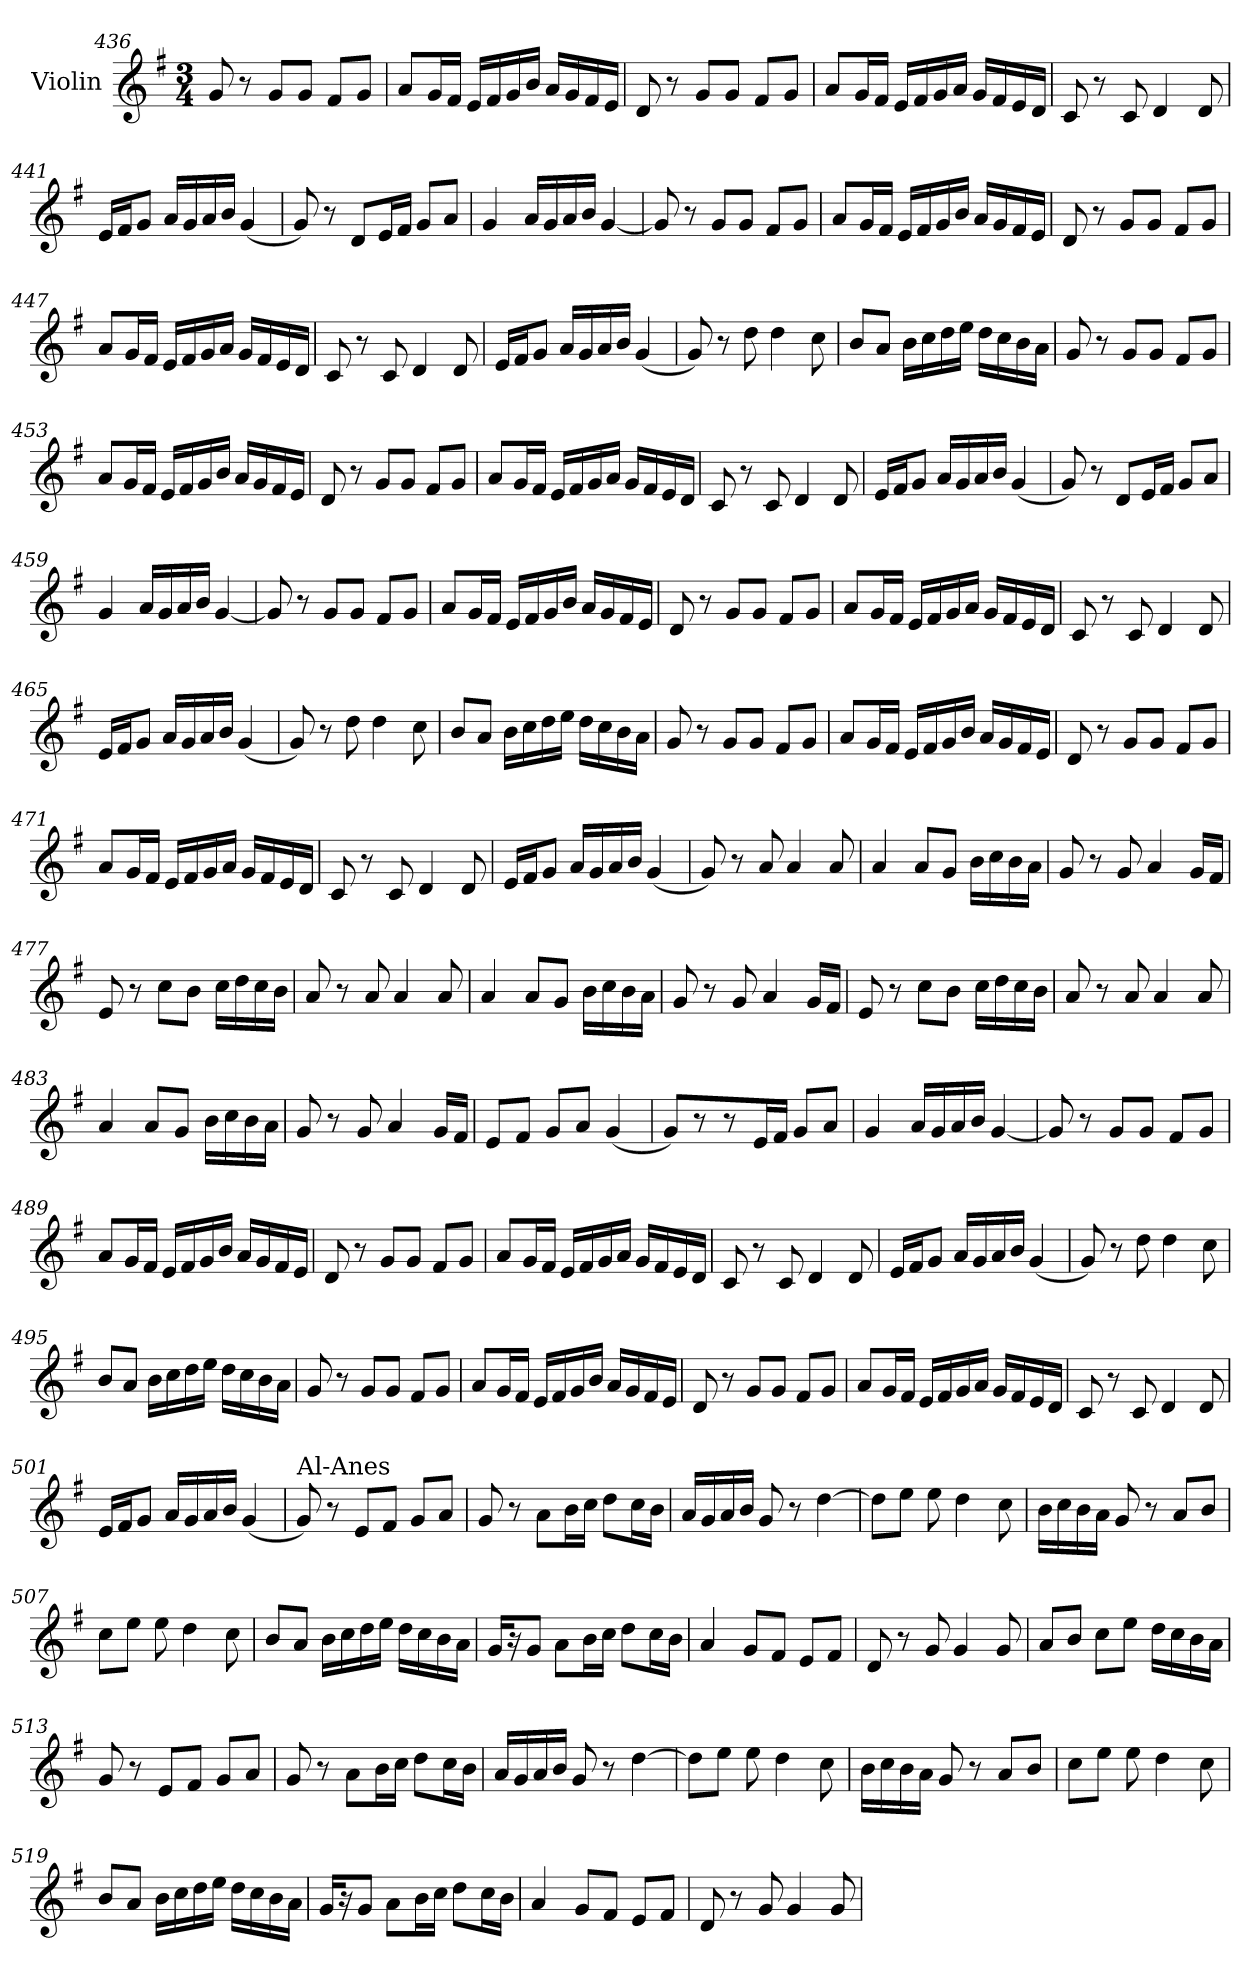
**kern
*part1
*staff1
*I"Violin
*clefG2
*k[f#]
*G:
*M3/4
=436
8g/
8r
8g/L
8g/J
8f#/L
8g/J
!!LO:LB:g=z
=437
8a/L
16g/L
16f#/JJ
16ei/LL
16f#i/
16gi/
16bj/JJ
16aj/LL
16gj/
16f#/
16e/JJ
!!LO:LB:g=z
=438
8d/
8r
8g/L
8g/J
8f#/L
8g/J
=439
8a/L
16g/L
16f#/JJ
16ei/LL
16f#i/
16gi/
16a/JJ
16gZ/LL
16f#Z/
16eZ/
16dZ/JJ
=440
8c/
8r
8c/
4d/
8d/
=441
16ei/LL
16f#i/J
8gi/J
16a/LL
16g/
16a/
16b/JJ
(<4g/
=442
8g/)
8r
8d/L
16ei/L
16f#i/JJ
8gi/L
8a/J
!!LO:LB:g=z
=443
4g/
16a/LL
16g/
16a/
16b/JJ
[4g/
=444
8g/]
8r
8g/L
8g/J
8f#/L
8g/J
=445
8a/L
16g/L
16f#/JJ
16ei/LL
16f#i/
16gi/
16bj/JJ
16aj/LL
16gj/
16f#/
16e/JJ
=446
8d/
8r
8g/L
8g/J
8f#/L
8g/J
!!LO:LB:g=z
=447
8a/L
16g/L
16f#/JJ
16ei/LL
16f#i/
16gi/
16a/JJ
16gZ/LL
16f#Z/
16eZ/
16dZ/JJ
!!LO:LB:g=z
=448
8c/
8r
8c/
4d/
8d/
=449
16ei/LL
16f#i/J
8gi/J
16a/LL
16g/
16a/
16b/JJ
(<4g/
=450
8g/)
8r
8dd\
4dd\
8cc\
=451
8b/L
8a/J
16b\LL
16cc\
16dd\
16eeV\JJ
16ddV\LL
16ccV\
16b\
16a\JJ
=452
8g/
8r
8g/L
8g/J
8f#/L
8g/J
!!LO:LB:g=z
=453
8a/L
16g/L
16f#/JJ
16ei/LL
16f#i/
16gi/
16bj/JJ
16aj/LL
16gj/
16f#/
16e/JJ
=454
8d/
8r
8g/L
8g/J
8f#/L
8g/J
=455
8a/L
16g/L
16f#/JJ
16ei/LL
16f#i/
16gi/
16a/JJ
16gZ/LL
16f#Z/
16eZ/
16dZ/JJ
=456
8c/
8r
8c/
4d/
8d/
!!LO:LB:g=z
=457
16ei/LL
16f#i/J
8gi/J
16a/LL
16g/
16a/
16b/JJ
(<4g/
!!LO:PB:g=z
=458
8g/)
8r
8d/L
16ei/L
16f#i/JJ
8gi/L
8a/J
=459
4g/
16a/LL
16g/
16a/
16b/JJ
[4g/
=460
8g/]
8r
8g/L
8g/J
8f#/L
8g/J
=461
8a/L
16g/L
16f#/JJ
16ei/LL
16f#i/
16gi/
16bj/JJ
16aj/LL
16gj/
16f#/
16e/JJ
=462
8d/
8r
8g/L
8g/J
8f#/L
8g/J
!!LO:LB:g=z
=463
8a/L
16g/L
16f#/JJ
16ei/LL
16f#i/
16gi/
16a/JJ
16gZ/LL
16f#Z/
16eZ/
16dZ/JJ
=464
8c/
8r
8c/
4d/
8d/
=465
16ei/LL
16f#i/J
8gi/J
16a/LL
16g/
16a/
16b/JJ
(<4g/
=466
8g/)
8r
8dd\
4dd\
8cc\
!!LO:LB:g=z
=467
8b/L
8a/J
16b\LL
16cc\
16dd\
16eeV\JJ
16ddV\LL
16ccV\
16b\
16a\JJ
!!LO:LB:g=z
=468
8g/
8r
8g/L
8g/J
8f#/L
8g/J
=469
8a/L
16g/L
16f#/JJ
16ei/LL
16f#i/
16gi/
16bj/JJ
16aj/LL
16gj/
16f#/
16e/JJ
=470
8d/
8r
8g/L
8g/J
8f#/L
8g/J
=471
8a/L
16g/L
16f#/JJ
16ei/LL
16f#i/
16gi/
16a/JJ
16gZ/LL
16f#Z/
16eZ/
16dZ/JJ
!!LO:LB:g=z
=472
8c/
8r
8c/
4d/
8d/
!!LO:PB:g=z
=473
16ei/LL
16f#i/J
8gi/J
16a/LL
16g/
16a/
16b/JJ
(<4g/
=474
8g/)
8r
8a/
4a/
8a/
=475
4a/
8a/L
8g/J
16b\LL
16cc\
16b\
16a\JJ
=476
8g/
8r
8g/
4a/
16g/LL
16f#/JJ
=477
8e/
8r
8cc\L
8b\J
16cc\LL
16dd\
16cc\
16b\JJ
!!LO:LB:g=z
=478
8a/
8r
8a/
4a/
8a/
=479
4a/
8a/L
8g/J
16b\LL
16cc\
16b\
16a\JJ
=480
8g/
8r
8g/
4a/
16g/LL
16f#/JJ
=481
8e/
8r
8cc\L
8b\J
16cc\LL
16dd\
16cc\
16b\JJ
=482
8a/
8r
8a/
4a/
8a/
!!LO:LB:g=z
=483
4a/
8a/L
8g/J
16b\LL
16cc\
16b\
16a\JJ
=484
8g/
8r
8g/
4a/
16g/LL
16f#/JJ
=485
8ei/L
8f#i/J
8gi/L
8a/J
(<4g/
=486
8g/L)
8r
8r
16ei/L
16f#i/JJ
8gi/L
8a/J
=487
4g/
16a/LL
16g/
16a/
16b/JJ
[4g/
!!LO:LB:g=z
=488
8g/]
8r
8g/L
8g/J
8f#/L
8g/J
=489
8a/L
16g/L
16f#/JJ
16ei/LL
16f#i/
16gi/
16bj/JJ
16aj/LL
16gj/
16f#/
16e/JJ
=490
8d/
8r
8g/L
8g/J
8f#/L
8g/J
=491
8a/L
16g/L
16f#/JJ
16ei/LL
16f#i/
16gi/
16a/JJ
16gZ/LL
16f#Z/
16eZ/
16dZ/JJ
!!LO:LB:g=z
=492
8c/
8r
8c/
4d/
8d/
!!LO:LB:g=z
=493
16ei/LL
16f#i/J
8gi/J
16a/LL
16g/
16a/
16b/JJ
(<4g/
=494
8g/)
8r
8dd\
4dd\
8cc\
=495
8b/L
8a/J
16b\LL
16cc\
16dd\
16eeV\JJ
16ddV\LL
16ccV\
16b\
16a\JJ
=496
8g/
8r
8g/L
8g/J
8f#/L
8g/J
!!LO:LB:g=z
=497
8a/L
16g/L
16f#/JJ
16ei/LL
16f#i/
16gi/
16bj/JJ
16aj/LL
16gj/
16f#/
16e/JJ
!!LO:LB:g=z
=498
8d/
8r
8g/L
8g/J
8f#/L
8g/J
=499
8a/L
16g/L
16f#/JJ
16ei/LL
16f#i/
16gi/
16a/JJ
16gZ/LL
16f#Z/
16eZ/
16dZ/JJ
=500
8c/
8r
8c/
4d/
8d/
=501
16ei/LL
16f#i/J
8gi/J
16a/LL
16g/
16a/
16b/JJ
(<4g/
=502
!LO:TX:a:t=Al-Anes
8g/)
8r
8ei/L
8f#i/J
8gi/L
8a/J
!!LO:PB:g=z
=503
8g/
8r
8a\L
16b\L
16cc\JJ
8dd\L
16cc\L
16b\JJ
=504
16a/LL
16g/
16a/
16b/JJ
8g/
8r
[4dd\
=505
8dd\L]
8ee\J
8eeV\
4ddV\
8ccV\
=506
16b\LL
16cc\
16bj\
16aj\JJ
8gj/
8r
8a/L
8b/J
=507
8cc\L
8ee\J
8eeV\
4ddV\
8ccV\
!!LO:LB:g=z
=508
8b/L
8a/J
16b\LL
16cc\
16dd\
16eeV\JJ
16ddV\LL
16ccV\
16b\
16a\JJ
=509
16g/KL
16r
8g/J
8a\L
16b\L
16cc\JJ
8dd\L
16cc\L
16b\JJ
=510
4a/
8g/L
8f#/J
8e/L
8f#/J
=511
8d/
8r
8g/
4g/
8g/
=512
8a/L
8b/J
8cc\L
8eeV\J
16ddV\LL
16ccV\
16b\
16a\JJ
!!LO:PB:g=z
=513
8g/
8r
8ei/L
8f#i/J
8gi/L
8a/J
=514
8g/
8r
8a\L
16b\L
16cc\JJ
8dd\L
16cc\L
16b\JJ
=515
16a/LL
16g/
16a/
16b/JJ
8g/
8r
[4dd\
=516
8dd\L]
8ee\J
8eeV\
4ddV\
8ccV\
=517
16b\LL
16cc\
16bj\
16aj\JJ
8gj/
8r
8a/L
8b/J
!!LO:LB:g=z
=518
8cc\L
8ee\J
8eeV\
4ddV\
8ccV\
=519
8b/L
8a/J
16b\LL
16cc\
16dd\
16eeV\JJ
16ddV\LL
16ccV\
16b\
16a\JJ
=520
16g/KL
16r
8g/J
8a\L
16b\L
16cc\JJ
8dd\L
16cc\L
16b\JJ
=521
4a/
8g/L
8f#/J
8e/L
8f#/J
=522
8d/
8r
8g/
4g/
8g/
=
*-
